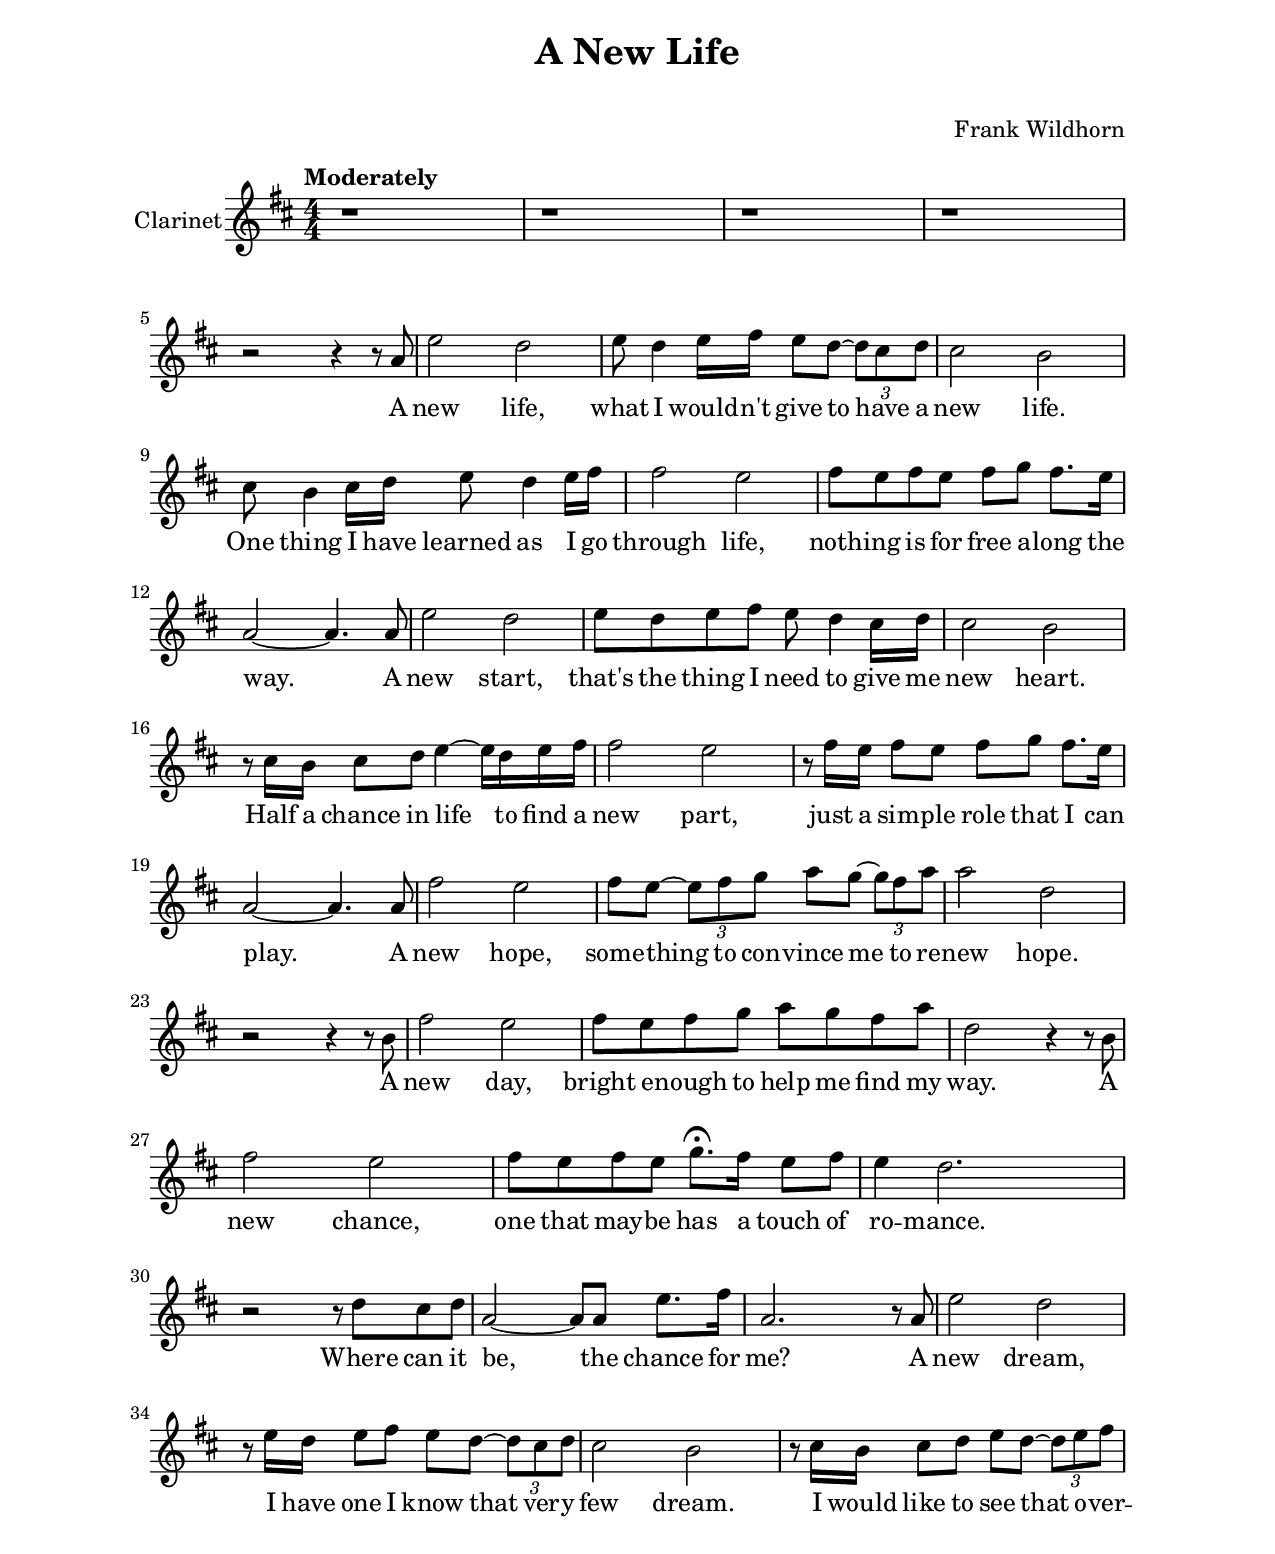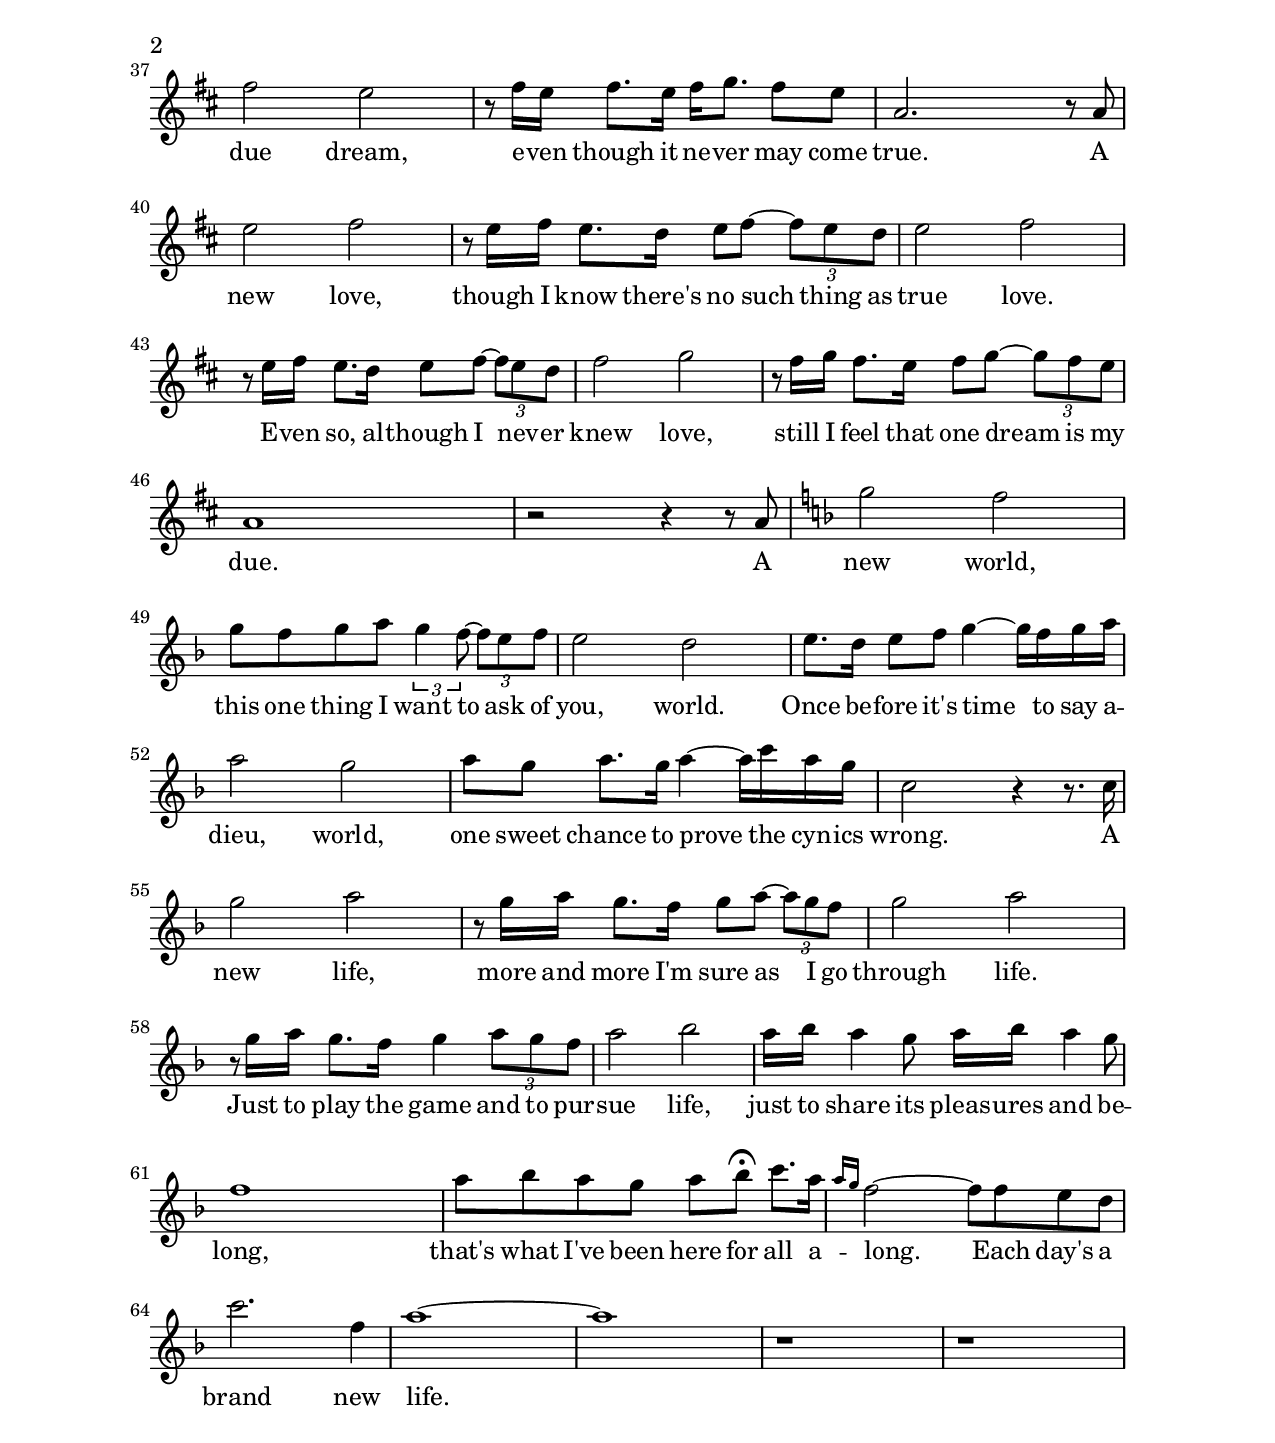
\include "globals.ly"

\header {
  title = "A New Life"
  composer = "Frank Wildhorn"
}

melody = \relative c' {
  \numericTimeSignature
  \time 4/4
  \key cs \minor
  \tempo Moderately
  r1                          | r1                          | r1                          | r1                          |
  r2 r4 r8 b                  | fs'2 e                      | fs8 e4 fs16 gs fs8 e~ \tuplet 3/2 { e ds e } | ds2 cs     |
  ds8 cs4 ds16 e fs8 e4 fs16 gs | gs2 fs2                   | gs8 fs gs fs gs a gs8. fs16 | b,2~ b4. b8                 |
  fs'2 e                      | fs8 e fs gs fs e4 ds16 e    | ds2 cs                      | r8 ds16 cs ds8 e fs4~ fs16 e fs gs |
  gs2 fs2                     | r8 gs16 fs gs8 fs gs a gs8. fs16 | b,2~ b4. b8            | gs'2 fs                     |
  gs8 fs~ \tuplet 3/2 { fs gs a } b8 a~ \tuplet 3/2 { a gs b } | b2 e,                    | r2 r4 r8 cs8                |
  gs'2 fs                     | gs8 fs gs a b a gs b        | e,2 r4 r8 cs8               | gs'2 fs                     |
  gs8 fs gs fs a8. \fermata gs16 fs8 gs | fs4 e2.           | r2 r8 e8 ds e               | b2~ b8 b fs'8. gs16         |
  b,2. r8 b8                  | fs'2 e                      | r8 fs16 e fs8 gs fs e~ \tuplet 3/2 { e ds e } | ds2 cs    |
  r8 ds16 cs ds8 e fs e~ \tuplet 3/2 { e fs gs } | gs2 fs   | r8 gs16 fs gs8. fs16 gs16 a8. gs8 fs | b,2. r8 b8         |
  fs'2 gs                     | r8 fs16 gs fs8. e16 fs8 gs~ \tuplet 3/2 { gs fs e }       | fs2 gs                      |
  r8 fs16 gs fs8. e16 fs8 gs~ \tuplet 3/2 { gs fs e }       | gs2 a                       | r8 gs16 a gs8. fs16 gs8 a~ \tuplet 3/2 { a gs fs } |
  b,1                         | r2 r4 r8 b8                 |
  \key e \minor
  a'2 g                       | a8 g a b \tuplet 3/2 { a4 g8~ } \tuplet 3/2 { g fs g }    | fs2 e                       |
  fs8. e16 fs8 g a4~ a16 g a b | b2 a                       | b8 a b8. a16 b4~ b16 d b a  | d,2 r4 r8. d16              |
  a'2 b                       | r8 a16 b a8. g16 a8 b8~ \tuplet 3/2 { b a g }             | a2 b                        |
  r8 a16 b a8. g16 a4 \tuplet 3/2 { b8 a g } | b2 c         | b16 c b4 a8 b16 c b4 a8     | g1                          |
  b8 c b a b c \fermata d8. b16 | \grace { b16 a } g2~ g8 g fs e | d'2. g,4               | b1~                         |
  b                           | r                           | r                           |
}

words = \lyricmode {
  A new life, what I would -- n't give to have a new life.
  One thing I have learned as I go through life,
  noth -- ing is for free a -- long the way.
  A new start, that's the thing I need to give me new heart.
  Half a chance in life to find a new part,
  just a sim -- ple role that I can play.
  A new hope, some -- thing to con -- vince me to re -- new hope.
  A new day, bright e -- nough to help me find my way.
  A new chance, one that may -- be has a touch of ro -- mance.
  Where can it be, the chance for me?
  A new dream, I have one I know that ver -- y few dream.
  I would like to see that o -- ver -- due dream,
  e -- ven though it ne -- ver may come true.
  A new love, though I know there's no such thing as true love.
  E -- ven so, al -- though I nev -- er knew love,
  still I feel that one dream is my due.
  A new world, this one thing I want to ask of you, world.
  Once be -- fore it's time to say a -- dieu, world,
  one sweet chance to prove the cyn -- ics wrong.
  A new life, more and more I'm sure as I go through life.
  Just to play the game and to pur -- sue life,
  just to share its pleas -- ures and be -- long,
  that's what I've been here for all a -- long.
  Each day's a brand new life.
}

\score {
  <<
    \new Staff \with {
      instrumentName = "Clarinet"
    } {
      \naturalizeMusic
      \transpose c bf
      \melody
      \addlyrics { \words }
    }
  >>
  \layout {
    \context {
      \Score
      proportionalNotationDuration = #(ly:make-moment 1/8)
    }
  }
}
